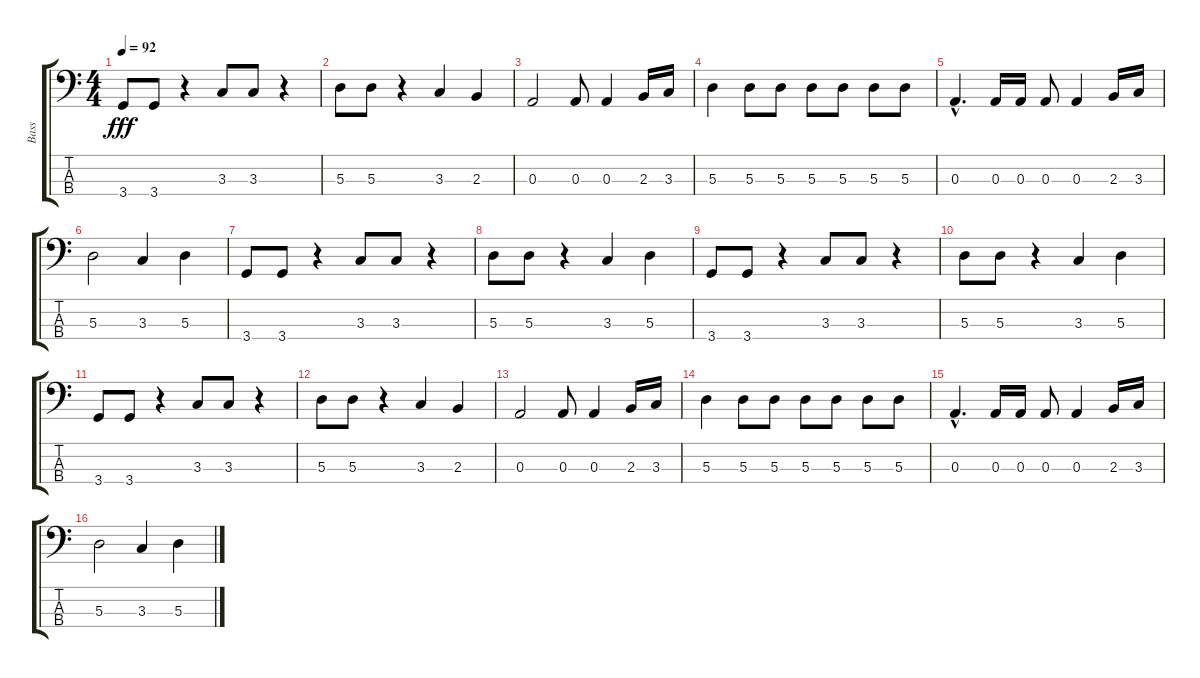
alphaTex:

\track ("Bass" "Bass") {instrument electricbassfinger}
\staff {score tabs}
\tuning (G2 D2 A1 E1) {hide}
\ts (4 4)
\tempo 92
\clef f4
\ks c
3.4.8{dy fff} 3.4.8 r.4 3.3.8 3.3.8 r.4 |
5.3.8 5.3.8 r.4 3.3.4 2.3.4 |
0.3.2 0.3.8 0.3.4 2.3.16 3.3.16 |
5.3.4 5.3.8 5.3.8 5.3.8 5.3.8 5.3.8 5.3.8 |
0.3{hac}.4{d} 0.3.16 0.3.16 0.3.8 0.3.4 2.3.16 3.3.16 |
5.3.2 3.3.4 5.3.4 |
3.4.8 3.4.8 r.4 3.3.8 3.3.8 r.4 |
5.3.8 5.3.8 r.4 3.3.4 5.3.4 |
3.4.8 3.4.8 r.4 3.3.8 3.3.8 r.4 |
5.3.8 5.3.8 r.4 3.3.4 5.3.4 |
3.4.8 3.4.8 r.4 3.3.8 3.3.8 r.4 |
5.3.8 5.3.8 r.4 3.3.4 2.3.4 |
0.3.2 0.3.8 0.3.4 2.3.16 3.3.16 |
5.3.4 5.3.8 5.3.8 5.3.8 5.3.8 5.3.8 5.3.8 |
0.3{hac}.4{d} 0.3.16 0.3.16 0.3.8 0.3.4 2.3.16 3.3.16 |
5.3.2 3.3.4 5.3.4
